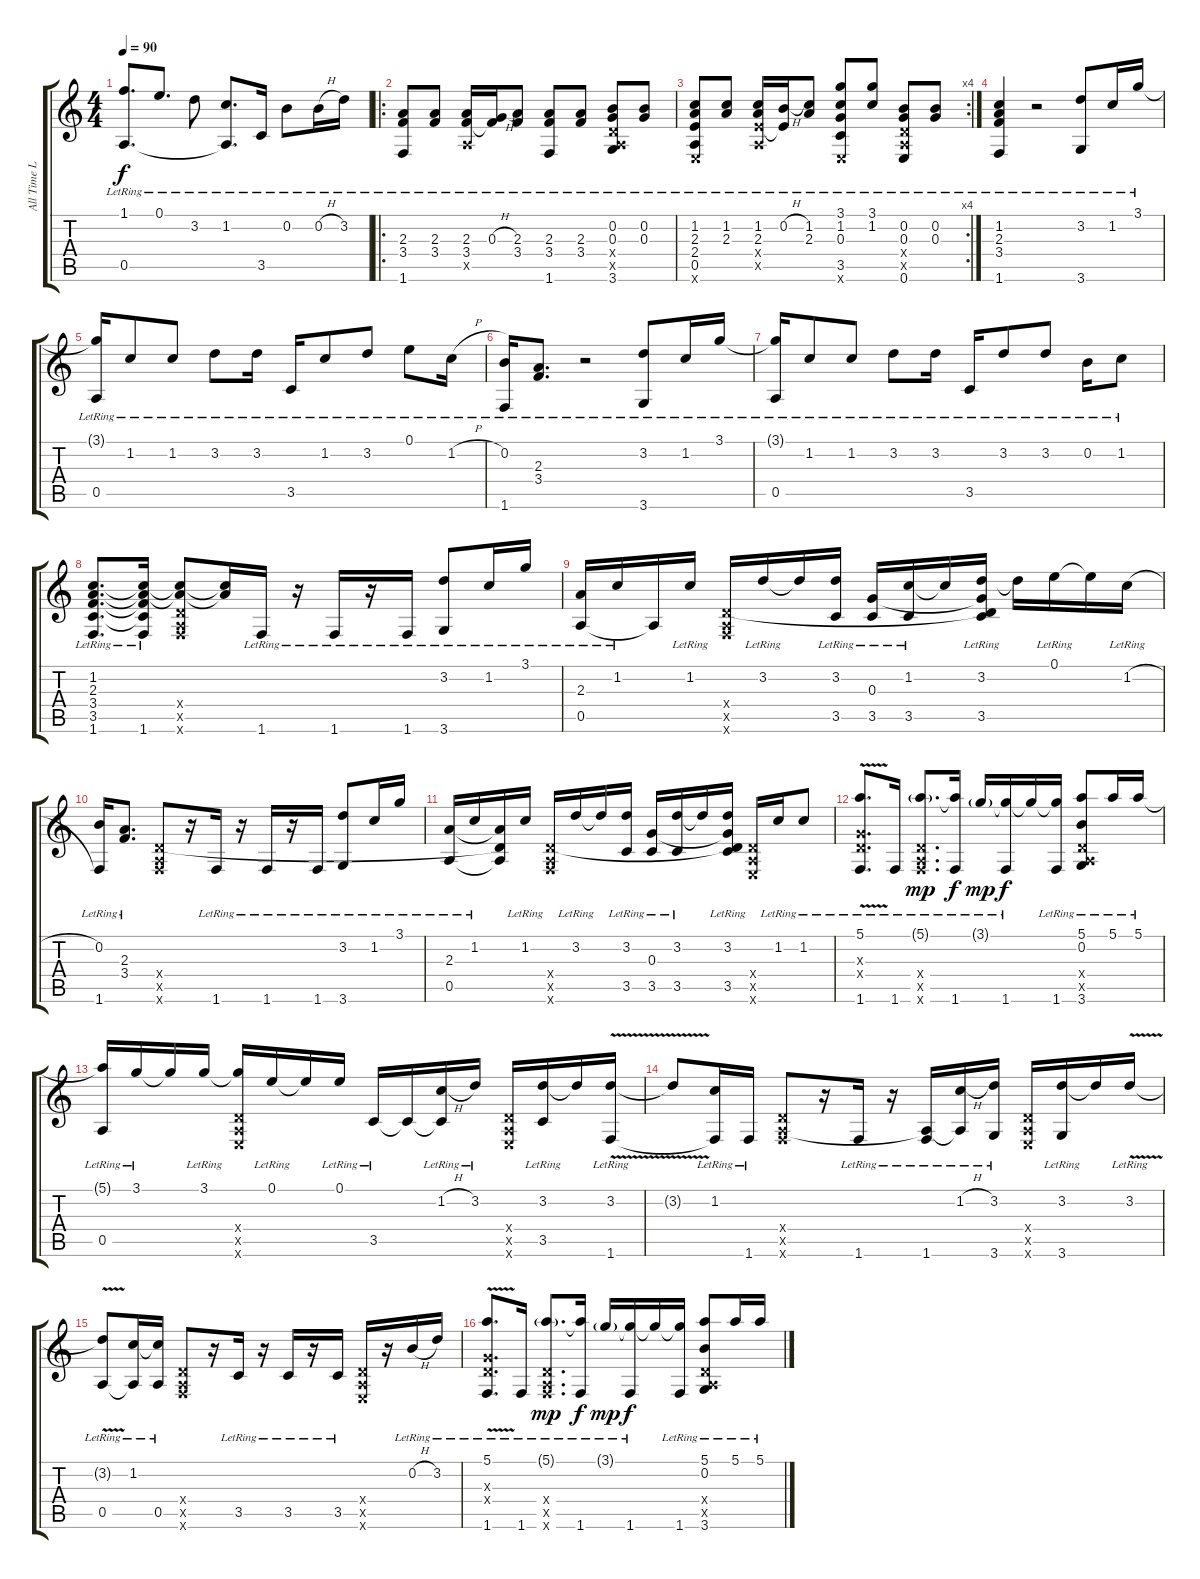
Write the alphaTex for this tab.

\track ("All Time Low" "All Time L") {instrument acousticguitarsteel}
\staff {score tabs}
\tuning (E4 B3 G3 D3 A2 E2) {hide}
\ts (4 4)
\tempo 90
\clef g2
\ks c
(1.1{lr} 0.5{lr}).8{d dy f} 0.1{lr}.8{d} 3.2{lr}.8 (1.2{lr} 0.5{t}).8{d} 3.5{lr}.16 0.2{lr}.8 0.2{h lr}.16 3.2{lr}.16 |
\ro
(2.3{lr} 3.4{lr} 1.6{lr}).8 (2.3{lr} 3.4{lr}).8 (2.3{lr} 3.4{lr} 0.5{x}).16 (0.3{h lr} 3.4{t}).16 (2.3{lr} 3.4{lr}).8 (2.3{lr} 3.4{lr} 1.6{lr}).8 (2.3{lr} 3.4{lr}).8 (0.2{lr} 0.3{lr} 0.4{x} 0.5{x} 3.6{lr}).8 (0.2{lr} 0.3{lr}).8 |
\rc 4
(1.2{lr} 2.3{lr} 2.4{lr} 0.5{lr} 0.6{x}).8 (1.2{lr} 2.3{lr}).8 (1.2{lr} 2.3{lr} 2.4{x} 0.5{x}).16 (0.2{h lr} 2.4{t}).16 (1.2{lr} 2.3{lr}).8 (3.1{lr} 1.2{lr} 0.3{lr} 3.5{lr} 0.6{x}).8 (3.1{lr} 1.2{lr}).8 (0.2{lr} 0.3{lr} 0.4{x} 0.5{x} 0.6{lr}).8 (0.2{lr} 0.3{lr}).8 |
(1.2{lr} 2.3{lr} 3.4{lr} 1.6{lr}).4 r.2 (3.2{lr} 3.6{lr}).8 1.2{lr}.16 3.1{lr}.16 |
(3.1{t} 0.5{lr}).16 1.2{lr}.8 1.2{lr}.8 3.2{lr}.8 3.2{lr}.16 3.5{lr}.16 1.2{lr}.8 3.2{lr}.8 0.1{lr}.8 1.2{h lr}.16 |
(0.2{lr} 1.6{lr}).16 (2.3{lr} 3.4{lr}).8{d} r.2 (3.2{lr} 3.6{lr}).8 1.2{lr}.16 3.1{lr}.16 |
(3.1{t} 0.5{lr}).16 1.2{lr}.8 1.2{lr}.8 3.2{lr}.8 3.2{lr}.16 3.5{lr}.16 3.2{lr}.8 3.2{lr}.8 0.2{lr}.16 1.2{lr}.8 |
(1.2{lr} 2.3{lr} 3.4{lr} 3.5{lr} 1.6{lr}).8{d} (1.2{t} 2.3{t} 3.4{t} 3.5{t} 1.6{lr}).16 (1.2{t} 2.3{t} 0.4{x} 0.5{x} 1.6{x}).8 (1.2{t} 2.3{t}).16 1.6{lr}.16 r.16 1.6{lr}.16 r.16 1.6{lr}.16 (3.2{lr} 3.6{lr}).8 1.2{lr}.16 3.1{lr}.16 |
(2.3{lr} 0.5{lr}).16 1.2{lr}.16 0.5{t}.16 1.2{lr}.16 (0.4{x} 0.5{x} 1.6{x}).16 3.2{lr}.16 3.2{t}.16 (3.2{lr} 3.5{lr}).16 (0.3{lr} 3.5{lr}).16 (1.2{lr} 3.5{lr}).16 1.2{t}.16 (3.2{lr} 0.3{t} 0.4{t} 3.5{lr}).16 3.2{t}.16 0.1{lr}.16 0.1{t}.16 1.2{h lr}.16 |
(0.2{lr} 1.6{lr}).16 (2.3{lr} 3.4{lr}).8{d} (0.4{x} 0.5{x} 1.6{x}).8 r.16 1.6{lr}.16 r.16 1.6{lr}.16 r.16 1.6{lr}.16 (3.2{lr} 3.6{lr}).8 1.2{lr}.16 3.1{lr}.16 |
(2.3{lr} 0.5{lr}).16 1.2{lr}.16 (2.3{t} 0.4{t} 0.5{t}).16 1.2{lr}.16 (0.4{x} 0.5{x} 1.6{x}).16 3.2{lr}.16 3.2{t}.16 (3.2{lr} 3.5{lr}).16 (0.3{lr} 3.5{lr}).16 (3.2{lr} 3.5{lr}).16 3.2{t}.16 (3.2{lr} 0.3{t} 0.4{t} 3.5{lr}).16 (0.4{x} 0.5{x} 0.6{x}).16 1.2{lr}.16 1.2{lr}.8 |
(5.1{v lr} 0.3{x} 0.4{x} 1.6{lr}).8{d} 1.6{lr}.16 (5.1{g lr} 0.4{x} 0.5{x} 1.6{x}).8{d dy mp} (5.1{t} 1.6{lr}).16{dy f} 3.1{g lr}.16{dy mp} (3.1{t} 1.6{lr}).16{dy f} 3.1{t}.16 (3.1{t} 1.6{lr}).16 (5.1{lr} 0.2{lr} 0.4{x} 0.5{x} 3.6{lr}).8 5.1{lr}.16 5.1{lr}.16 |
(5.1{t} 0.5{lr}).16 3.1{lr}.16 3.1{t}.16 3.1{lr}.16 (3.1{t} 0.4{x} 0.5{x} 0.6{x}).16 0.1{lr}.16 0.1{t}.16 0.1{lr}.16 3.5{lr}.16 3.5{t}.16 (1.2{h lr} 3.5{t}).16 3.2{lr}.16 (0.4{x} 0.5{x} 0.6{x}).16 (3.2{lr} 3.5{lr}).16 3.2{t}.16 (3.2{v lr} 1.6{lr}).16 |
3.2{t}.8 (1.2{lr} 1.6{t}).16 1.6{lr}.16 (0.4{x} 0.5{x} 1.6{x}).8 r.16 1.6{lr}.16 r.16 (0.5{t} 1.6{lr}).16 (1.2{h lr} 0.5{t}).16 (3.2{lr} 3.6{lr}).16 (0.4{x} 0.5{x} 0.6{x}).16 (3.2{lr} 3.6{lr}).16 3.2{t}.16 3.2{v lr}.16 |
(3.2{t} 0.5{lr}).8 (1.2{lr} 0.5{t}).16 (1.2{t} 0.5{lr}).16 (0.4{x} 0.5{x} 1.6{x}).8 r.16 3.5{lr}.16 r.16 3.5{lr}.16 r.16 3.5{lr}.16 (0.4{x} 0.5{x} 0.6{x}).16 r.16 0.2{h lr}.16 3.2{lr}.16 |
(5.1{v lr} 0.3{x} 0.4{x} 1.6{lr}).8{d} 1.6{lr}.16 (5.1{g lr} 0.4{x} 0.5{x} 1.6{x}).8{d dy mp} (5.1{t} 1.6{lr}).16{dy f} 3.1{g lr}.16{dy mp} (3.1{t} 1.6{lr}).16{dy f} 3.1{t}.16 (3.1{t} 1.6{lr}).16 (5.1{lr} 0.2{lr} 0.4{x} 0.5{x} 3.6{lr}).8 5.1{lr}.16 5.1{lr}.16
